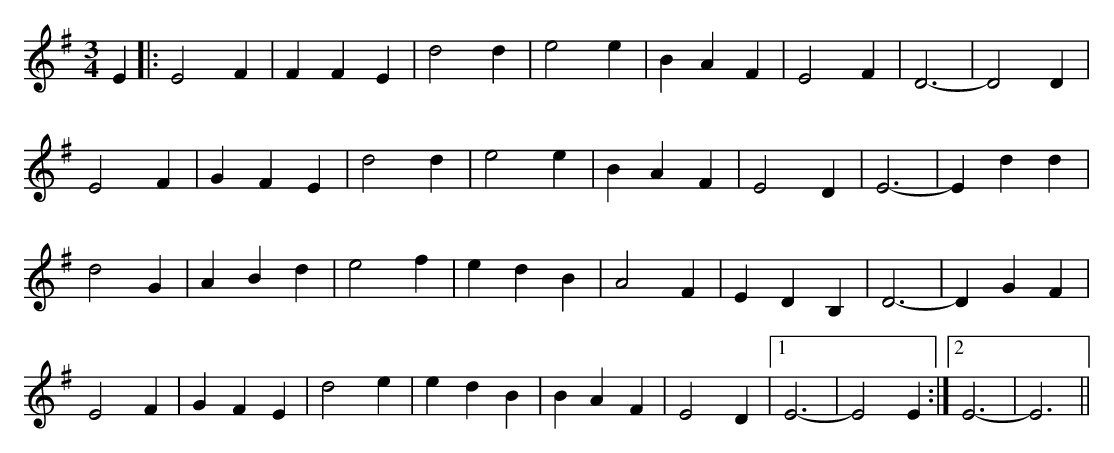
X:1
M:3/4
K:Emin
E2|:E4F2|F2F2E2|d4d2|e4e2|B2A2F2|E4F2|D6-|D4D2|
E4F2|G2F2E2|d4d2|e4e2|B2A2F2|E4D2|E6-|E2d2d2|
d4G2|A2B2d2|e4f2|e2d2B2|A4F2|E2D2B,2|D6-|D2G2F2|
E4F2|G2F2E2|d4e2|e2d2B2|B2A2F2|E4D2|1 E6-|E4E2:|2 E6-|E6||
